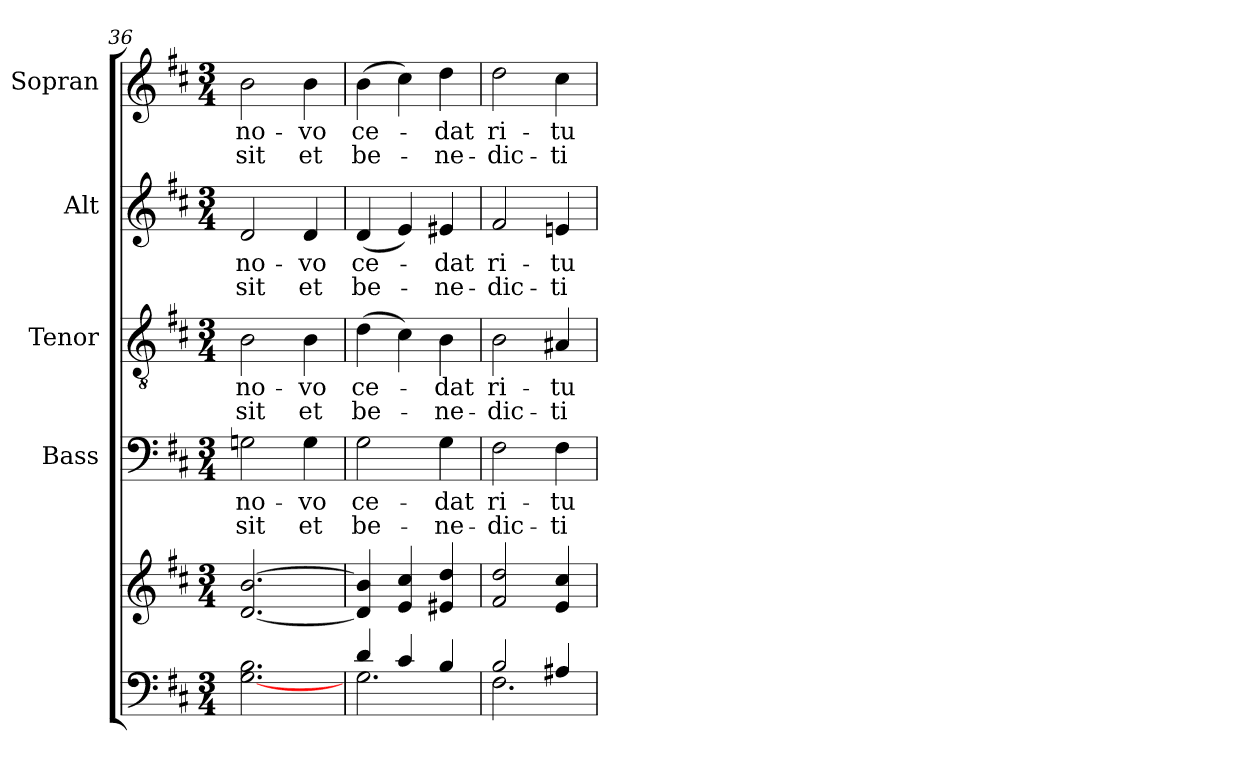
**kern	**kern	**kern	**text	**text	**kern	**text	**text	**kern	**text	**text	**kern	**text	**text
*part5	*part5	*part4	*part4	*part4	*part3	*part3	*part3	*part2	*part2	*part2	*part1	*part1	*part1
*staff6	*staff5	*staff4	*staff4	*staff4	*staff3	*staff3	*staff3	*staff2	*staff2	*staff2	*staff1	*staff1	*staff1
*	*	*I"Bass	*	*	*I"Tenor	*	*	*I"Alt	*	*	*I"Sopran	*	*
*	*	*I'B.	*	*	*I'T.	*	*	*I'A.	*	*	*I'S.	*	*
*clefF4	*clefG2	*clefF4	*	*	*clefGv2	*	*	*clefG2	*	*	*clefG2	*	*
*k[f#c#]	*k[f#c#]	*k[f#c#]	*	*	*k[f#c#]	*	*	*k[f#c#]	*	*	*k[f#c#]	*	*
*D:	*D:	*D:	*	*	*D:	*	*	*D:	*	*	*D:	*	*
*M3/4	*M3/4	*M3/4	*	*	*M3/4	*	*	*M3/4	*	*	*M3/4	*	*
=36	=36	=36	=36	=36	=36	=36	=36	=36	=36	=36	=36	=36	=36
!	!	!	!LO:LY:b	!LO:LY:b	!	!LO:LY:b	!LO:LY:b	!	!LO:LY:b	!LO:LY:b	!	!LO:LY:b	!LO:LY:b
[<2.G\ 2.B\	[2.d/ [2.b/	2Gn\	no-	sit	2B\	no-	sit	2d/	no-	sit	2b\	no-	sit
!	!	!	!LO:LY:b	!LO:LY:b	!	!LO:LY:b	!LO:LY:b	!	!LO:LY:b	!LO:LY:b	!	!LO:LY:b	!LO:LY:b
.	.	4G\	-vo	et	4B\	-vo	et	4d/	-vo	et	4b\	-vo	et
!!LO:PB:g=z
=37	=37	=37	=37	=37	=37	=37	=37	=37	=37	=37	=37	=37	=37
*^	*	*	*	*	*	*	*	*	*	*	*	*	*
!	!	!	!	!LO:LY:b	!LO:LY:b	!	!LO:LY:b	!LO:LY:b	!	!LO:LY:b	!LO:LY:b	!	!LO:LY:b	!LO:LY:b
4d/	2.G\	4d/] 4b/]	2G\	ce-	be-	(>4d\	ce-	be-	(<4d/	ce-	be-	(>4b\	ce-	be-
4c#/	.	4e/ 4cc#/	.	.	.	4c#\)	.	.	4e/)	.	.	4cc#\)	.	.
!	!	!	!	!LO:LY:b	!LO:LY:b	!	!LO:LY:b	!LO:LY:b	!	!LO:LY:b	!LO:LY:b	!	!LO:LY:b	!LO:LY:b
4B/	.	4e#X/ 4dd/	4G\	-dat	-ne-	4B\	-dat	-ne-	4e#X/	-dat	-ne-	4dd\	-dat	-ne-
=38	=38	=38	=38	=38	=38	=38	=38	=38	=38	=38	=38	=38	=38	=38
!	!	!	!	!LO:LY:b	!LO:LY:b	!	!LO:LY:b	!LO:LY:b	!	!LO:LY:b	!LO:LY:b	!	!LO:LY:b	!LO:LY:b
2B/	2.F#\	2f#/ 2dd/	2F#\	ri-	-dic-	2B\	ri-	-dic-	2f#/	ri-	-dic-	2dd\	ri-	-dic-
!	!	!	!	!LO:LY:b	!LO:LY:b	!	!LO:LY:b	!LO:LY:b	!	!LO:LY:b	!LO:LY:b	!	!LO:LY:b	!LO:LY:b
4A#X/	.	4e/ 4cc#/	4F#\	-tu-	-ti-	4A#X/	-tu-	-ti-	4en/	-tu-	-ti-	4cc#\	-tu-	-ti-
*v	*v	*	*	*	*	*	*	*	*	*	*	*	*	*
=	=	=	=	=	=	=	=	=	=	=	=	=	=
*-	*-	*-	*-	*-	*-	*-	*-	*-	*-	*-	*-	*-	*-
